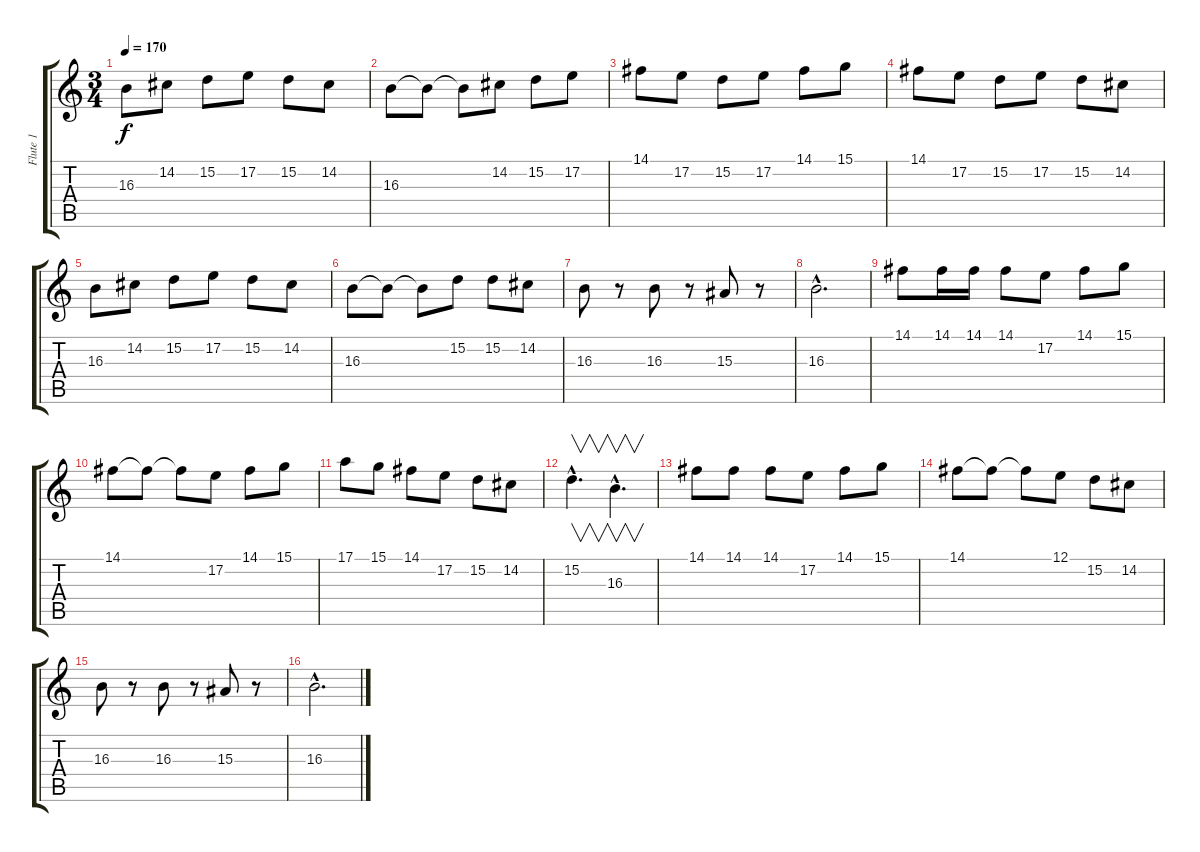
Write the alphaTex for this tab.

\track ("Flute 1" "Flute 1") {instrument flute}
\staff {score tabs}
\tuning (E4 B3 G3 D3 A2 E2) {hide}
\ts (3 4)
\tempo 170
\clef g2
\ks c
16.3.8{dy f balance 8} 14.2.8 15.2.8 17.2.8 15.2.8 14.2.8 |
16.3.8 16.3{t}.8 16.3{t}.8 14.2.8 15.2.8 17.2.8 |
14.1.8 17.2.8 15.2.8 17.2.8 14.1.8 15.1.8 |
14.1.8 17.2.8 15.2.8 17.2.8 15.2.8 14.2.8 |
16.3.8 14.2.8 15.2.8 17.2.8 15.2.8 14.2.8 |
16.3.8 16.3{t}.8 16.3{t}.8 15.2.8 15.2.8 14.2.8 |
16.3.8 r.8 16.3.8 r.8 15.3.8 r.8 |
16.3{hac}.2{d} |
14.1.8 14.1.16 14.1.16 14.1.8 17.2.8 14.1.8 15.1.8 |
14.1.8 14.1{t}.8 14.1{t}.8 17.2.8 14.1.8 15.1.8 |
17.1.8 15.1.8 14.1.8 17.2.8 15.2.8 14.2.8 |
15.2{hac}.4{v d} 16.3{hac}.4{v d} |
14.1.8 14.1.8 14.1.8 17.2.8 14.1.8 15.1.8 |
14.1.8 14.1{t}.8 14.1{t}.8 12.1.8 15.2.8 14.2.8 |
16.3.8 r.8 16.3.8 r.8 15.3.8 r.8 |
16.3{hac}.2{d}
